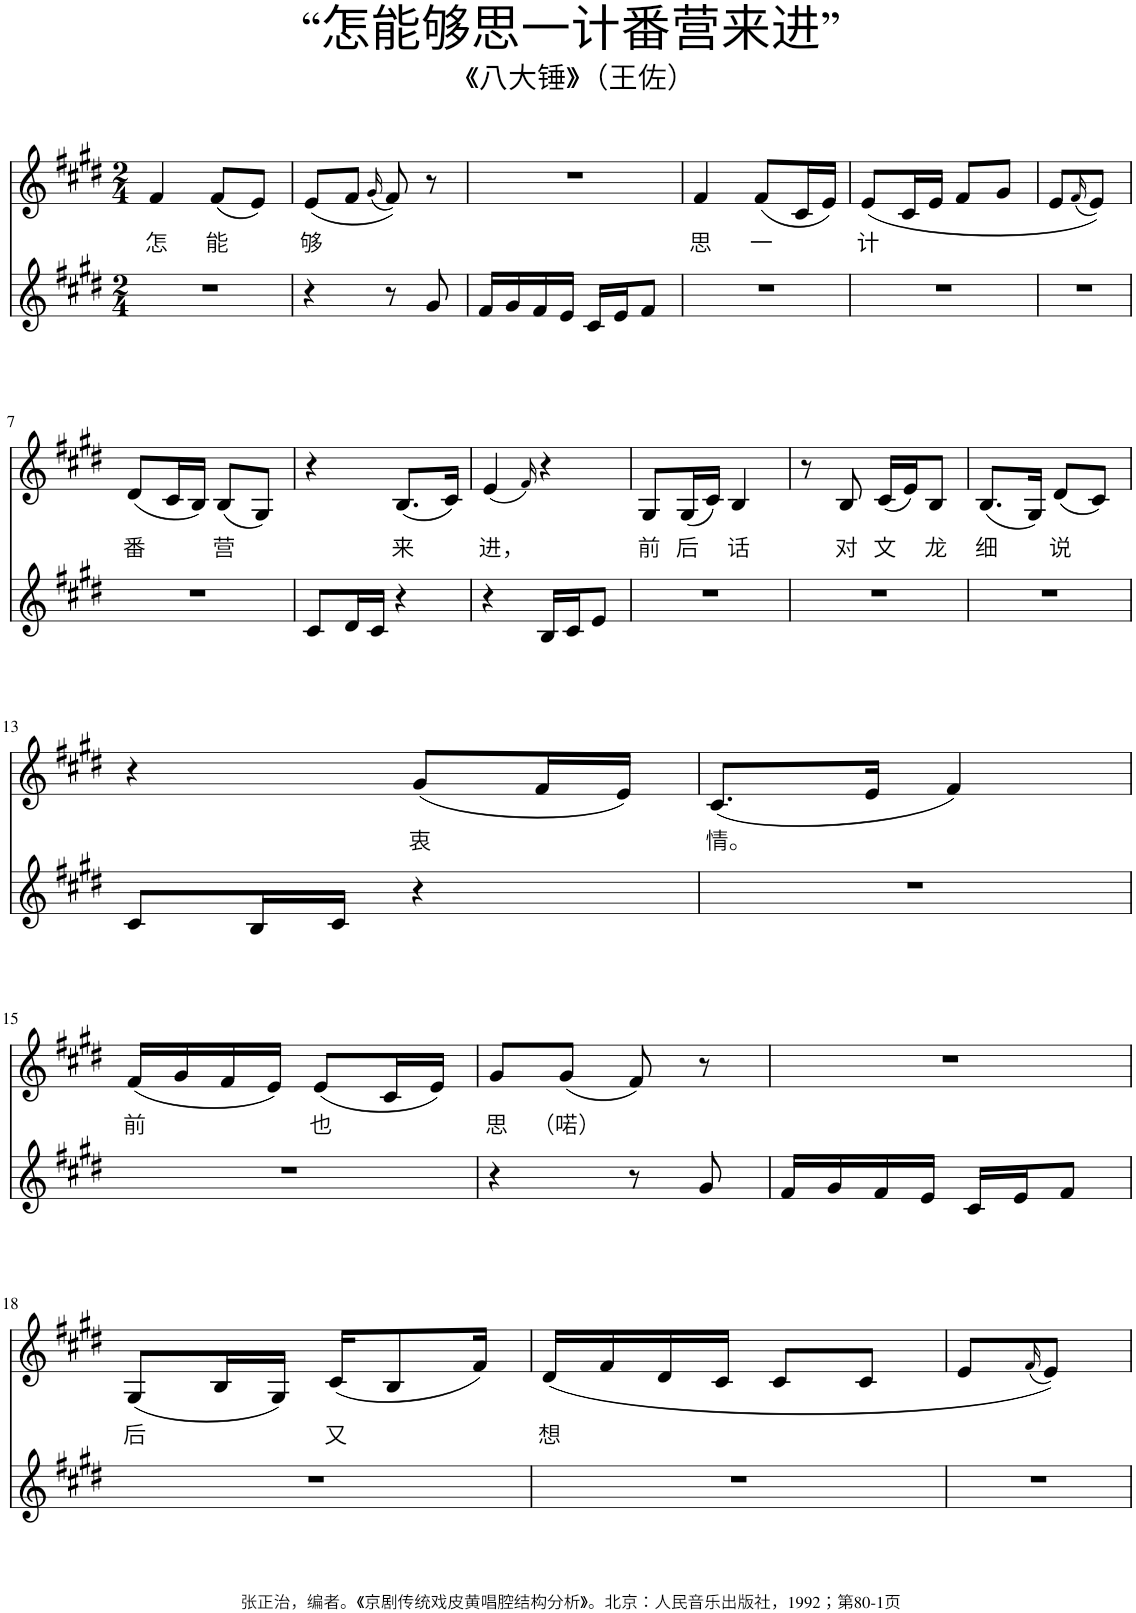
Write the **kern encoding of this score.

**kern	**kern	**text
*part2	*part1	*part1
*staff2	*staff1	*staff1
*I"Piano	*I"Piano	*
*I'Pno	*I'Pno	*
*clefG2	*clefG2	*
*k[f#c#g#d#]	*k[f#c#g#d#]	*
*M2/4	*M2/4	*
=1	=1	=1
!	!	!LO:LY:b
2r	4f#/	怎
!	!	!LO:LY:b
.	(8f#/L	能
.	8e/J)	.
=2	=2	=2
!	!	!LO:LY:b
4r	(8e/L	够
.	8f#/J	.
.	(16qg#/	.
8r	8f#/))	.
8g#/	8r	.
=3	=3	=3
16f#/LL	2r	.
16g#/	.	.
16f#/	.	.
16e/JJ	.	.
16c#/LL	.	.
16e/J	.	.
8f#/J	.	.
=4	=4	=4
!	!	!LO:LY:b
2r	4f#/	思
!	!	!LO:LY:b
.	(8f#/L	一
.	16c#/L	.
.	16e/JJ)	.
=5	=5	=5
!	!	!LO:LY:b
2r	(8e/L	计
.	16c#/L	.
.	16e/JJ	.
.	8f#/L	.
.	8g#/J	.
=6	=6	=6
2r	8e/L	.
.	(16qf#/	.
.	8e/J))	.
.	4ryy	.
!!LO:LB:g=z
=7	=7	=7
!	!	!LO:LY:b
2r	(8d#/L	番
.	16c#/L	.
.	16B/JJ)	.
!	!	!LO:LY:b
.	(8B/L	营
.	8G#/J)	.
=8	=8	=8
8c#/L	4r	.
16d#/L	.	.
16c#/JJ	.	.
!	!	!LO:LY:b
4r	(8.B/L	来
.	16c#/Jk)	.
=9	=9	=9
!	!	!LO:LY:b
4r	(4e/	进，
.	16qf#/)	.
16B/LL	4r	.
16c#/J	.	.
8e/J	.	.
=10	=10	=10
!	!	!LO:LY:b
2r	8G#/L	前
!	!	!LO:LY:b
.	(16G#/L	后
.	16c#/JJ)	.
!	!	!LO:LY:b
.	4B/	话
=11	=11	=11
2r	8r	.
!	!	!LO:LY:b
.	8B/	对
!	!	!LO:LY:b
.	(16c#/LL	文
.	16e/J)	.
!	!	!LO:LY:b
.	8B/J	龙
=12	=12	=12
!	!	!LO:LY:b
2r	(8.B/L	细
.	16G#/Jk)	.
!	!	!LO:LY:b
.	(8d#/L	说
.	8c#/J)	.
!!LO:LB:g=z
=13	=13	=13
8c#/L	4r	.
16B/L	.	.
16c#/JJ	.	.
!	!	!LO:LY:b
4r	(8g#/L	衷
.	16f#/L	.
.	16e/JJ)	.
=14	=14	=14
!	!	!LO:LY:b
2r	(8.c#/L	情。
.	16e/Jk	.
.	4f#/)	.
!!LO:LB:g=z
=15	=15	=15
!	!	!LO:LY:b
2r	(16f#/LL	前
.	16g#/	.
.	16f#/	.
.	16e/JJ)	.
!	!	!LO:LY:b
.	(8e/L	也
.	16c#/L	.
.	16e/JJ)	.
=16	=16	=16
!	!	!LO:LY:b
4r	8g#/L	思
!	!	!LO:LY:b
.	(8g#/J	（喏）
8r	8f#/)	.
8g#/	8r	.
=17	=17	=17
16f#/LL	2r	.
16g#/	.	.
16f#/	.	.
16e/JJ	.	.
16c#/LL	.	.
16e/J	.	.
8f#/J	.	.
!!LO:LB:g=z
=18	=18	=18
!	!	!LO:LY:b
2r	(8G#/L	后
.	16B/L	.
.	16G#/JJ)	.
!	!	!LO:LY:b
.	(16c#/KL	又
.	8B/	.
.	16f#/Jk)	.
=19	=19	=19
!	!	!LO:LY:b
2r	(16d#/LL	想
.	16f#/	.
.	16d#/	.
.	16c#/JJ	.
.	8c#/L	.
.	8c#/J	.
=20	=20	=20
2r	8e/L	.
.	(16qf#/	.
.	8e/J))	.
.	4ryy	.
=	=	=
*-	*-	*-
